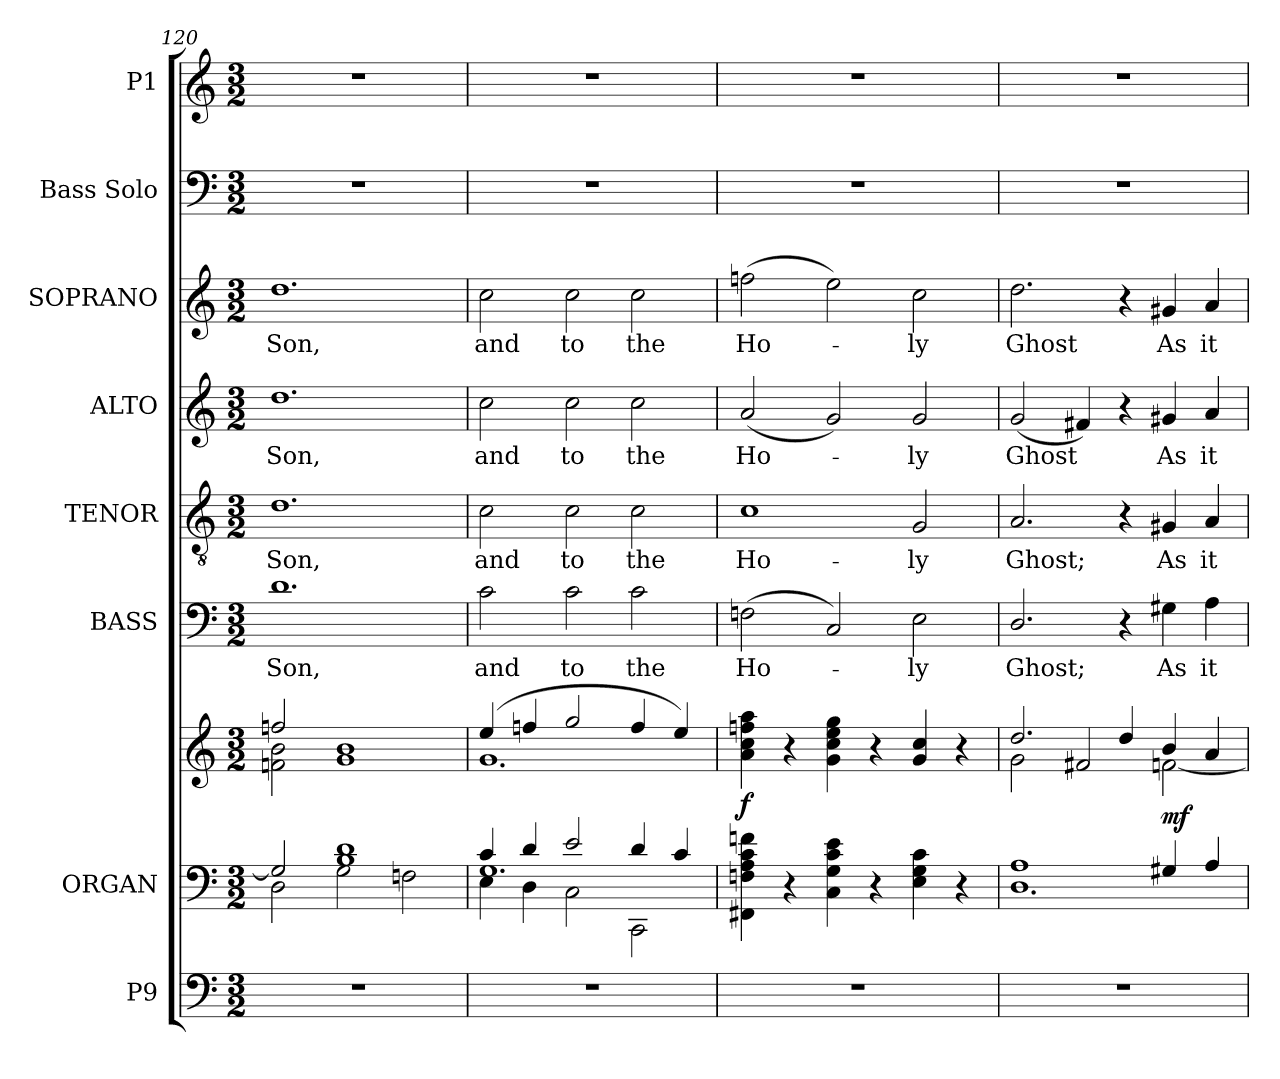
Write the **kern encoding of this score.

**kern	**kern	**kern	**dynam	**kern	**text	**kern	**text	**kern	**text	**kern	**text	**kern	**kern
*part8	*part7	*part7	*part7	*part6	*part6	*part5	*part5	*part4	*part4	*part3	*part3	*part2	*part1
*staff9	*staff8	*staff7	*staff7/8	*staff6	*staff6	*staff5	*staff5	*staff4	*staff4	*staff3	*staff3	*staff2	*staff1
*I"P9	*I"ORGAN	*	*	*I"BASS	*	*I"TENOR	*	*I"ALTO	*	*I"SOPRANO	*	*I"Bass Solo	*I"P1
*clefF4	*clefF4	*clefG2	*	*clefF4	*	*clefGv2	*	*clefG2	*	*clefG2	*	*clefF4	*clefG2
*	*	*	*	*	*	*ITrd7c12	*	*	*	*	*	*	*
*k[]	*k[]	*k[]	*	*k[]	*	*k[]	*	*k[]	*	*k[]	*	*k[]	*k[]
*C:	*C:	*C:	*	*C:	*	*C:	*	*C:	*	*C:	*	*C:	*C:
*M3/2	*M3/2	*M3/2	*	*M3/2	*	*M3/2	*	*M3/2	*	*M3/2	*	*M3/2	*M3/2
=120	=120	=120	=120	=120	=120	=120	=120	=120	=120	=120	=120	=120	=120
!LO:N:vis=1	!	!	!	!	!	!	!	!	!	!	!	!	!
*	*^	*^	*	*	*	*	*	*	*	*	*	*	*
!	!	!	!	!	!	!	!LO:LY:b:color=#000000	!	!	!	!	!	!	!	!
!	!	!	!	!	!	!	!	!	!LO:LY:b:color=#000000	!	!	!	!	!	!
!	!	!	!	!	!	!	!	!	!	!	!LO:LY:b:color=#000000	!	!	!	!
!	!	!	!	!	!	!	!	!	!	!	!	!	!LO:LY:b:color=#000000	!LO:N:vis=1	!LO:N:vis=1
1.r	2Gi/]	2Di\	2ffni/	2fni\ 2bi	.	1.di	Son,	1.Di	Son,	1.ddi	Son,	1.ddi	Son,	1.r	1.r
.	1Bi 1di	2Gi\	1gi 1bi	1ryy	.	.	.	.	.	.	.	.	.	.	.
.	.	2Fni\	.	.	.	.	.	.	.	.	.	.	.	.	.
=121	=121	=121	=121	=121	=121	=121	=121	=121	=121	=121	=121	=121	=121	=121	=121
!LO:N:vis=1	!	!	!	!	!	!	!	!	!	!	!	!	!	!	!
*	*	*^	*	*	*	*	*	*	*	*	*	*	*	*	*
!	!	!	!	!	!	!	!	!LO:LY:b:color=#000000	!	!	!	!	!	!	!	!
!	!	!	!	!	!	!	!	!	!	!LO:LY:b:color=#000000	!	!	!	!	!	!
!	!	!	!	!	!	!	!	!	!	!	!	!LO:LY:b:color=#000000	!	!	!	!
!	!	!	!	!	!	!	!	!	!	!	!	!	!	!LO:LY:b:color=#000000	!LO:N:vis=1	!LO:N:vis=1
1.r	4ci/	4Ei\	1.Gi	(4eei/	1.gi	.	2ci\	and	2Ci\	and	2cci\	and	2cci\	and	1.r	1.r
.	4di/	4Di\	.	4ffni/	.	.	.	.	.	.	.	.	.	.	.	.
!	!	!	!	!	!	!	!	!LO:LY:b:color=#000000	!	!	!	!	!	!	!	!
!	!	!	!	!	!	!	!	!	!	!LO:LY:b:color=#000000	!	!	!	!	!	!
!	!	!	!	!	!	!	!	!	!	!	!	!LO:LY:b:color=#000000	!	!	!	!
!	!	!	!	!	!	!	!	!	!	!	!	!	!	!LO:LY:b:color=#000000	!	!
.	2ei/	2Ci\	.	2ggi/	.	.	2ci\	to	2Ci\	to	2cci\	to	2cci\	to	.	.
!	!	!	!	!	!	!	!	!LO:LY:b:color=#000000	!	!	!	!	!	!	!	!
!	!	!	!	!	!	!	!	!	!	!LO:LY:b:color=#000000	!	!	!	!	!	!
!	!	!	!	!	!	!	!	!	!	!	!	!LO:LY:b:color=#000000	!	!	!	!
!	!	!	!	!	!	!	!	!	!	!	!	!	!	!LO:LY:b:color=#000000	!	!
.	4di/	2CCi\	.	4ffi/	.	.	2ci\	the	2Ci\	the	2cci\	the	2cci\	the	.	.
.	4ci/	.	.	4eei/)	.	.	.	.	.	.	.	.	.	.	.	.
*	*v	*v	*v	*	*	*	*	*	*	*	*	*	*	*	*	*
*	*	*v	*v	*	*	*	*	*	*	*	*	*	*	*
!!LO:PB:g=z
=122	=122	=122	=122	=122	=122	=122	=122	=122	=122	=122	=122	=122	=122
!LO:N:vis=1	!	!	!	!	!	!	!	!	!	!	!	!	!
!	!	!	!	!	!LO:LY:b:color=#000000	!	!	!	!	!	!	!	!
!	!	!	!	!	!	!	!LO:LY:b:color=#000000	!	!	!	!	!	!
!	!	!	!	!	!	!	!	!	!LO:LY:b:color=#000000	!	!	!	!
!	!	!	!	!	!	!	!	!	!	!	!LO:LY:b:color=#000000	!LO:N:vis=1	!LO:N:vis=1
1.r	4FF#i\ 4Fni 4Ai 4ci 4fni	4ai\ 4cci 4ffni 4aai	f	(2Fni\	Ho-	1Ci	Ho-	(2ai/	Ho-	(2ffni\	Ho-	1.r	1.r
.	4r	4r	.	.	.	.	.	.	.	.	.	.	.
.	4Ci\ 4Gi 4ci 4ei	4gi\ 4cci 4eei 4ggi	.	2Ci/)	.	.	.	2gi/)	.	2eei\)	.	.	.
.	4r	4r	.	.	.	.	.	.	.	.	.	.	.
!	!	!	!	!	!LO:LY:b:color=#000000	!	!	!	!	!	!	!	!
!	!	!	!	!	!	!	!LO:LY:b:color=#000000	!	!	!	!	!	!
!	!	!	!	!	!	!	!	!	!LO:LY:b:color=#000000	!	!	!	!
!	!	!	!	!	!	!	!	!	!	!	!LO:LY:b:color=#000000	!	!
.	4Ei\ 4Gi 4ci	4gi/ 4cci	.	2Ei\	-ly	2GGi/	-ly	2gi/	-ly	2cci\	-ly	.	.
.	4r	4r	.	.	.	.	.	.	.	.	.	.	.
=123	=123	=123	=123	=123	=123	=123	=123	=123	=123	=123	=123	=123	=123
!LO:N:vis=1	!	!	!	!	!	!	!	!	!	!	!	!	!
*	*^	*^	*	*	*	*	*	*	*	*	*	*	*
!	!	!	!	!	!	!	!LO:LY:b:color=#000000	!	!	!	!	!	!	!	!
!	!	!	!	!	!	!	!	!	!LO:LY:b:color=#000000	!	!	!	!	!	!
!	!	!	!	!	!	!	!	!	!	!	!LO:LY:b:color=#000000	!	!	!	!
!	!	!	!	!	!	!	!	!	!	!	!	!	!LO:LY:b:color=#000000	!LO:N:vis=1	!LO:N:vis=1
1.r	1Ai	1.Di	2.ddi/	2gi\	.	2.Di/	Ghost;	2.AAi/	Ghost;	(2gi/	Ghost	2.ddi\	Ghost	1.r	1.r
.	.	.	.	2f#Xi/	.	.	.	.	.	4f#Xi/)	.	.	.	.	.
.	.	.	4ddi/	.	.	4r	.	4r	.	4r	.	4r	.	.	.
!	!	!	!	!	!	!	!LO:LY:b:color=#000000	!	!	!	!	!	!	!	!
!	!	!	!	!	!	!	!	!	!LO:LY:b:color=#000000	!	!	!	!	!	!
!	!	!	!	!	!	!	!	!	!	!	!LO:LY:b:color=#000000	!	!	!	!
!	!	!	!	!	!	!	!	!	!	!	!	!	!LO:LY:b:color=#000000	!	!
.	4G#Xi/	.	4bi/	[2fni\	mf	4G#Xi\	As	4GG#Xi/	As	4g#Xi/	As	4g#Xi/	As	.	.
!	!	!	!	!	!	!	!LO:LY:b:color=#000000	!	!	!	!	!	!	!	!
!	!	!	!	!	!	!	!	!	!LO:LY:b:color=#000000	!	!	!	!	!	!
!	!	!	!	!	!	!	!	!	!	!	!LO:LY:b:color=#000000	!	!	!	!
!	!	!	!	!	!	!	!	!	!	!	!	!	!LO:LY:b:color=#000000	!	!
.	4Ai/	.	4ai/	.	.	4Ai\	it	4AAi/	it	4ai/	it	4ai/	it	.	.
*	*v	*v	*	*	*	*	*	*	*	*	*	*	*	*	*
*	*	*v	*v	*	*	*	*	*	*	*	*	*	*	*
=	=	=	=	=	=	=	=	=	=	=	=	=	=
*-	*-	*-	*-	*-	*-	*-	*-	*-	*-	*-	*-	*-	*-
